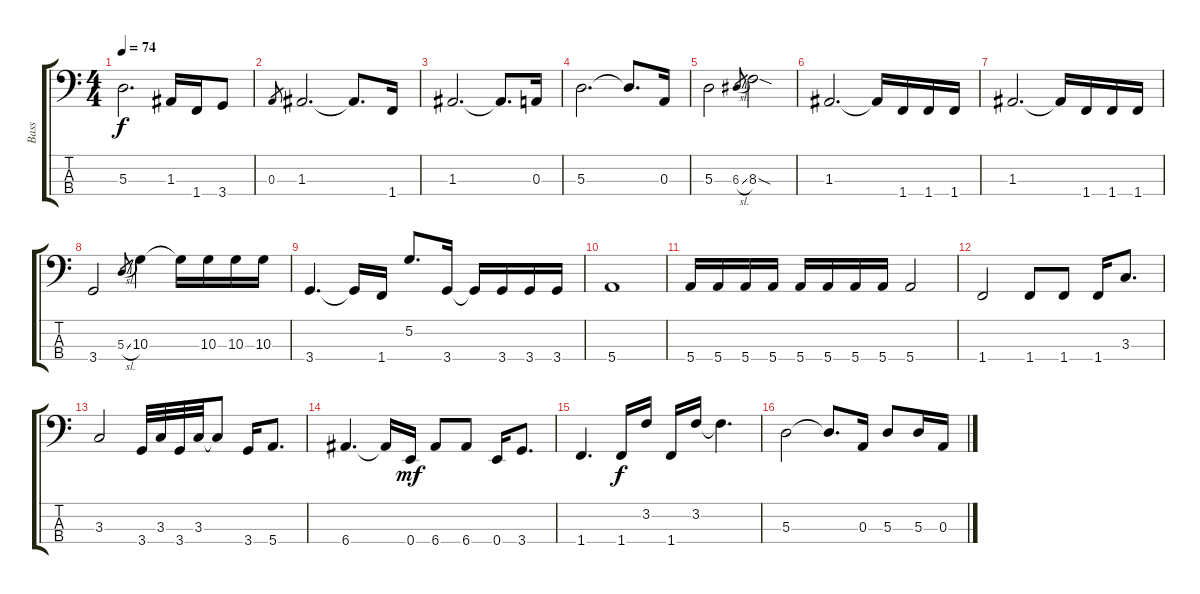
\track ("Bass" "Bass") {instrument electricbassfinger}
\staff {score tabs}
\tuning (G2 D2 A1 E1) {hide}
\ts (4 4)
\tempo 74
\clef f4
\ks c
5.3.2{d dy f} 1.3.16 1.4.16 3.4.8 |
0.3.8{gr} 1.3.2{d} 1.3{t}.8{d} 1.4.16 |
1.3.2{d} 1.3{t}.8{d} 0.3.16 |
5.3.2{d} 5.3{t}.8{d} 0.3.16 |
5.3.2 6.3{sl}.8{gr} 8.3{sod}.2 |
1.3.2{d} 1.3{t}.16 1.4.16 1.4.16 1.4.16 |
1.3.2{d} 1.3{t}.16 1.4.16 1.4.16 1.4.16 |
3.4.2 5.3{sl}.8{gr} 10.3.4 10.3{t}.16 10.3.16 10.3.16 10.3.16 |
3.4.4{d} 3.4{t}.16 1.4.16 5.2.8{d} 3.4.16 3.4{t}.16 3.4.16 3.4.16 3.4.16 |
5.4.1 |
5.4.16 5.4.16 5.4.16 5.4.16 5.4.16 5.4.16 5.4.16 5.4.16 5.4.2 |
1.4.2 1.4.8 1.4.8 1.4.16 3.3.8{d} |
3.3.2 3.4.32 3.3.32 3.4.32 3.3.32 3.3{t}.8 3.4.16 5.4.8{d} |
6.4.4{d} 6.4{t}.16 0.4.16{dy mf} 6.4.8 6.4.8 0.4.16 3.4.8{d} |
1.4.4{d} 1.4.16{dy f} 3.2.16 1.4.16 3.2.16 3.2{t}.4{d} |
5.3.2 5.3{t}.8{d} 0.3.16 5.3.8 5.3.16 0.3.16
